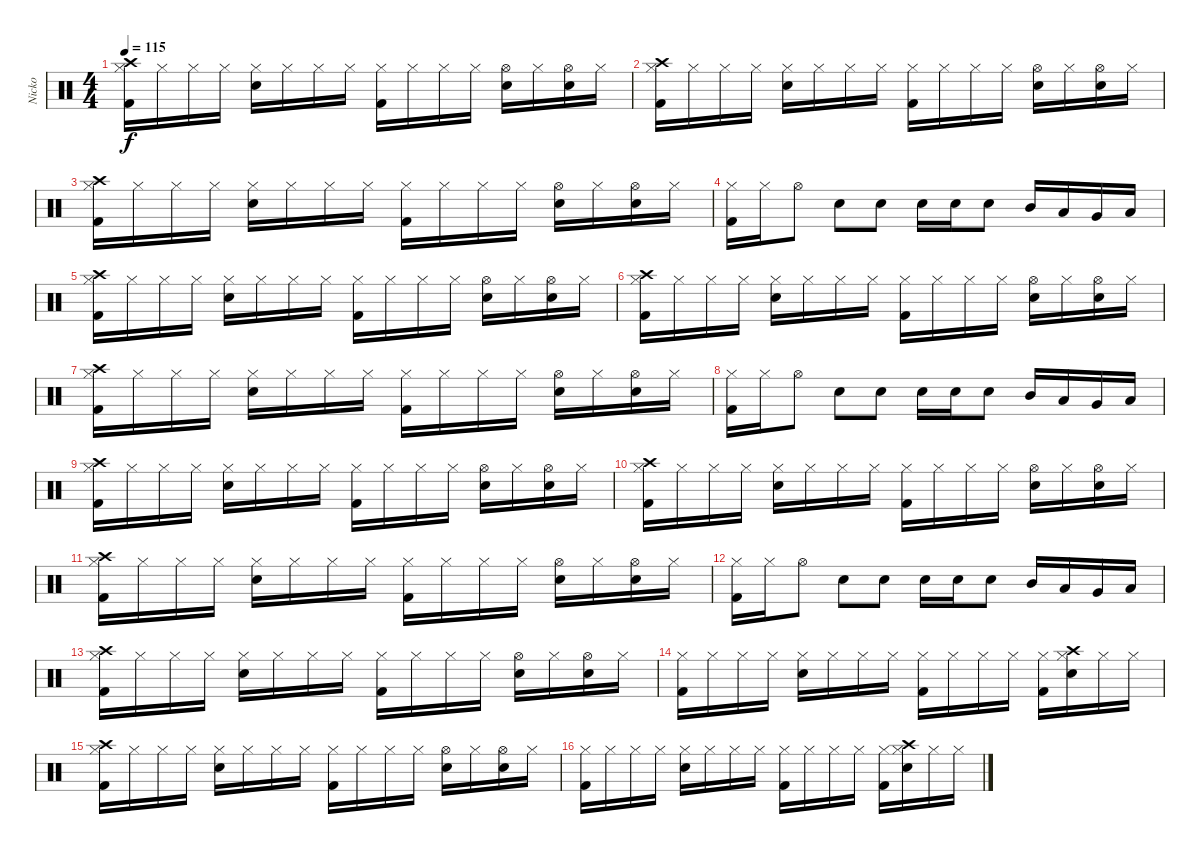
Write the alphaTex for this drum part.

\track ("Nicko" "Nicko") {instrument percussion}
\staff {score}
\articulation defaults
\ts (4 4)
\tempo 115
\clef neutral
\ks c
("Kick (hit) 2" "Hi-Hat (closed)" "Crash high (hit)").16{dy f} "Hi-Hat (closed)".16 "Hi-Hat (closed)".16 "Hi-Hat (closed)".16 ("Snare (hit) 2" "Hi-Hat (closed)").16 "Hi-Hat (closed)".16 "Hi-Hat (closed)".16 "Hi-Hat (closed)".16 ("Kick (hit) 2" "Hi-Hat (closed)").16 "Hi-Hat (closed)".16 "Hi-Hat (closed)".16 "Hi-Hat (closed)".16 ("Snare (hit) 2" "Hi-Hat (open)").16 "Hi-Hat (closed)".16 ("Snare (hit) 2" "Hi-Hat (open)").16 "Hi-Hat (closed)".16 |
("Kick (hit) 2" "Hi-Hat (closed)" "Crash high (hit)").16 "Hi-Hat (closed)".16 "Hi-Hat (closed)".16 "Hi-Hat (closed)".16 ("Snare (hit) 2" "Hi-Hat (closed)").16 "Hi-Hat (closed)".16 "Hi-Hat (closed)".16 "Hi-Hat (closed)".16 ("Kick (hit) 2" "Hi-Hat (closed)").16 "Hi-Hat (closed)".16 "Hi-Hat (closed)".16 "Hi-Hat (closed)".16 ("Snare (hit) 2" "Hi-Hat (open)").16 "Hi-Hat (closed)".16 ("Snare (hit) 2" "Hi-Hat (open)").16 "Hi-Hat (closed)".16 |
("Kick (hit) 2" "Hi-Hat (closed)" "Crash high (hit)").16 "Hi-Hat (closed)".16 "Hi-Hat (closed)".16 "Hi-Hat (closed)".16 ("Snare (hit) 2" "Hi-Hat (closed)").16 "Hi-Hat (closed)".16 "Hi-Hat (closed)".16 "Hi-Hat (closed)".16 ("Kick (hit) 2" "Hi-Hat (closed)").16 "Hi-Hat (closed)".16 "Hi-Hat (closed)".16 "Hi-Hat (closed)".16 ("Snare (hit) 2" "Hi-Hat (open)").16 "Hi-Hat (closed)".16 ("Snare (hit) 2" "Hi-Hat (open)").16 "Hi-Hat (closed)".16 |
("Kick (hit) 2" "Hi-Hat (closed)").16 "Hi-Hat (closed)".16 "Hi-Hat (open)".8 "Snare (hit) 2".8 "Snare (hit) 2".8 "Snare (hit) 2".16 "Snare (hit) 2".16 "Snare (hit) 2".8 "Mid Tom (hit)".16 "Low Tom (hit)".16 "Very Low Tom (hit)".16 "Low Floor Tom (hit)".16 |
("Kick (hit) 2" "Hi-Hat (closed)" "Crash high (hit)").16 "Hi-Hat (closed)".16 "Hi-Hat (closed)".16 "Hi-Hat (closed)".16 ("Snare (hit) 2" "Hi-Hat (closed)").16 "Hi-Hat (closed)".16 "Hi-Hat (closed)".16 "Hi-Hat (closed)".16 ("Kick (hit) 2" "Hi-Hat (closed)").16 "Hi-Hat (closed)".16 "Hi-Hat (closed)".16 "Hi-Hat (closed)".16 ("Snare (hit) 2" "Hi-Hat (open)").16 "Hi-Hat (closed)".16 ("Snare (hit) 2" "Hi-Hat (open)").16 "Hi-Hat (closed)".16 |
("Kick (hit) 2" "Hi-Hat (closed)" "Crash high (hit)").16 "Hi-Hat (closed)".16 "Hi-Hat (closed)".16 "Hi-Hat (closed)".16 ("Snare (hit) 2" "Hi-Hat (closed)").16 "Hi-Hat (closed)".16 "Hi-Hat (closed)".16 "Hi-Hat (closed)".16 ("Kick (hit) 2" "Hi-Hat (closed)").16 "Hi-Hat (closed)".16 "Hi-Hat (closed)".16 "Hi-Hat (closed)".16 ("Snare (hit) 2" "Hi-Hat (open)").16 "Hi-Hat (closed)".16 ("Snare (hit) 2" "Hi-Hat (open)").16 "Hi-Hat (closed)".16 |
("Kick (hit) 2" "Hi-Hat (closed)" "Crash high (hit)").16 "Hi-Hat (closed)".16 "Hi-Hat (closed)".16 "Hi-Hat (closed)".16 ("Snare (hit) 2" "Hi-Hat (closed)").16 "Hi-Hat (closed)".16 "Hi-Hat (closed)".16 "Hi-Hat (closed)".16 ("Kick (hit) 2" "Hi-Hat (closed)").16 "Hi-Hat (closed)".16 "Hi-Hat (closed)".16 "Hi-Hat (closed)".16 ("Snare (hit) 2" "Hi-Hat (open)").16 "Hi-Hat (closed)".16 ("Snare (hit) 2" "Hi-Hat (open)").16 "Hi-Hat (closed)".16 |
("Kick (hit) 2" "Hi-Hat (closed)").16 "Hi-Hat (closed)".16 "Hi-Hat (open)".8 "Snare (hit) 2".8 "Snare (hit) 2".8 "Snare (hit) 2".16 "Snare (hit) 2".16 "Snare (hit) 2".8 "Mid Tom (hit)".16 "Low Tom (hit)".16 "Very Low Tom (hit)".16 "Low Floor Tom (hit)".16 |
("Kick (hit) 2" "Hi-Hat (closed)" "Crash high (hit)").16 "Hi-Hat (closed)".16 "Hi-Hat (closed)".16 "Hi-Hat (closed)".16 ("Snare (hit) 2" "Hi-Hat (closed)").16 "Hi-Hat (closed)".16 "Hi-Hat (closed)".16 "Hi-Hat (closed)".16 ("Kick (hit) 2" "Hi-Hat (closed)").16 "Hi-Hat (closed)".16 "Hi-Hat (closed)".16 "Hi-Hat (closed)".16 ("Snare (hit) 2" "Hi-Hat (open)").16 "Hi-Hat (closed)".16 ("Snare (hit) 2" "Hi-Hat (open)").16 "Hi-Hat (closed)".16 |
("Kick (hit) 2" "Hi-Hat (closed)" "Crash high (hit)").16 "Hi-Hat (closed)".16 "Hi-Hat (closed)".16 "Hi-Hat (closed)".16 ("Snare (hit) 2" "Hi-Hat (closed)").16 "Hi-Hat (closed)".16 "Hi-Hat (closed)".16 "Hi-Hat (closed)".16 ("Kick (hit) 2" "Hi-Hat (closed)").16 "Hi-Hat (closed)".16 "Hi-Hat (closed)".16 "Hi-Hat (closed)".16 ("Snare (hit) 2" "Hi-Hat (open)").16 "Hi-Hat (closed)".16 ("Snare (hit) 2" "Hi-Hat (open)").16 "Hi-Hat (closed)".16 |
("Kick (hit) 2" "Hi-Hat (closed)" "Crash high (hit)").16 "Hi-Hat (closed)".16 "Hi-Hat (closed)".16 "Hi-Hat (closed)".16 ("Snare (hit) 2" "Hi-Hat (closed)").16 "Hi-Hat (closed)".16 "Hi-Hat (closed)".16 "Hi-Hat (closed)".16 ("Kick (hit) 2" "Hi-Hat (closed)").16 "Hi-Hat (closed)".16 "Hi-Hat (closed)".16 "Hi-Hat (closed)".16 ("Snare (hit) 2" "Hi-Hat (open)").16 "Hi-Hat (closed)".16 ("Snare (hit) 2" "Hi-Hat (open)").16 "Hi-Hat (closed)".16 |
("Kick (hit) 2" "Hi-Hat (closed)").16 "Hi-Hat (closed)".16 "Hi-Hat (open)".8 "Snare (hit) 2".8 "Snare (hit) 2".8 "Snare (hit) 2".16 "Snare (hit) 2".16 "Snare (hit) 2".8 "Mid Tom (hit)".16 "Low Tom (hit)".16 "Very Low Tom (hit)".16 "Low Floor Tom (hit)".16 |
("Kick (hit) 2" "Hi-Hat (closed)" "Crash high (hit)").16 "Hi-Hat (closed)".16 "Hi-Hat (closed)".16 "Hi-Hat (closed)".16 ("Snare (hit) 2" "Hi-Hat (closed)").16 "Hi-Hat (closed)".16 "Hi-Hat (closed)".16 "Hi-Hat (closed)".16 ("Kick (hit) 2" "Hi-Hat (closed)").16 "Hi-Hat (closed)".16 "Hi-Hat (closed)".16 "Hi-Hat (closed)".16 ("Snare (hit) 2" "Hi-Hat (open)").16 "Hi-Hat (closed)".16 ("Snare (hit) 2" "Hi-Hat (open)").16 "Hi-Hat (closed)".16 |
("Kick (hit) 2" "Hi-Hat (closed)").16 "Hi-Hat (closed)".16 "Hi-Hat (closed)".16 "Hi-Hat (closed)".16 ("Snare (hit) 2" "Hi-Hat (closed)").16 "Hi-Hat (closed)".16 "Hi-Hat (closed)".16 "Hi-Hat (closed)".16 ("Kick (hit) 2" "Hi-Hat (closed)").16 "Hi-Hat (closed)".16 "Hi-Hat (closed)".16 "Hi-Hat (closed)".16 ("Kick (hit) 2" "Hi-Hat (closed)").16 ("Snare (hit) 2" "Hi-Hat (closed)" "Crash high (hit)").16 "Hi-Hat (closed)".16 "Hi-Hat (closed)".16 |
("Kick (hit) 2" "Hi-Hat (closed)" "Crash high (hit)").16 "Hi-Hat (closed)".16 "Hi-Hat (closed)".16 "Hi-Hat (closed)".16 ("Snare (hit) 2" "Hi-Hat (closed)").16 "Hi-Hat (closed)".16 "Hi-Hat (closed)".16 "Hi-Hat (closed)".16 ("Kick (hit) 2" "Hi-Hat (closed)").16 "Hi-Hat (closed)".16 "Hi-Hat (closed)".16 "Hi-Hat (closed)".16 ("Snare (hit) 2" "Hi-Hat (open)").16 "Hi-Hat (closed)".16 ("Snare (hit) 2" "Hi-Hat (open)").16 "Hi-Hat (closed)".16 |
("Kick (hit) 2" "Hi-Hat (closed)").16 "Hi-Hat (closed)".16 "Hi-Hat (closed)".16 "Hi-Hat (closed)".16 ("Snare (hit) 2" "Hi-Hat (closed)").16 "Hi-Hat (closed)".16 "Hi-Hat (closed)".16 "Hi-Hat (closed)".16 ("Kick (hit) 2" "Hi-Hat (closed)").16 "Hi-Hat (closed)".16 "Hi-Hat (closed)".16 "Hi-Hat (closed)".16 ("Kick (hit) 2" "Hi-Hat (closed)").16 ("Snare (hit) 2" "Hi-Hat (closed)" "Crash high (hit)").16 "Hi-Hat (closed)".16 "Hi-Hat (closed)".16
